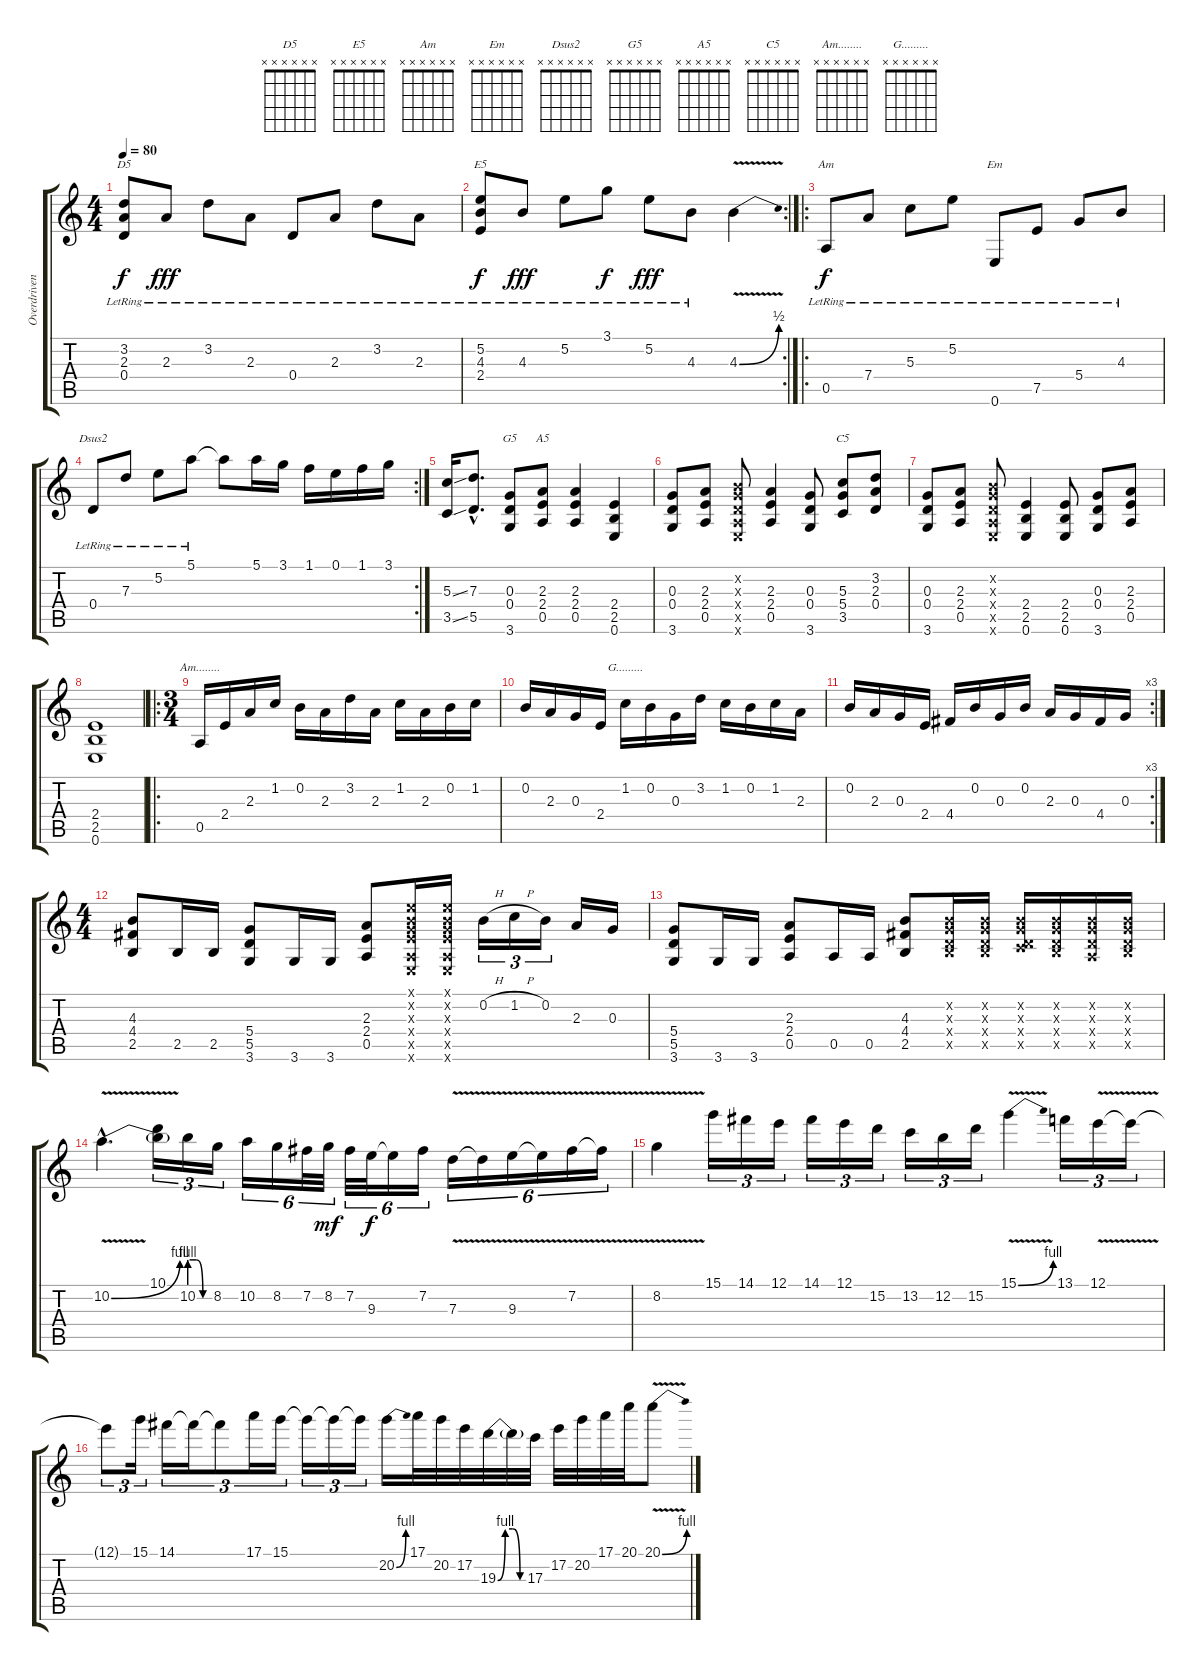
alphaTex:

\track ("Overdriven Guitar" "Overdriven") {instrument overdrivenguitar}
\staff {score tabs}
\tuning (E4 B3 G3 D3 A2 E2) {hide}
\chord ("D5" x x x x x x)
\chord ("E5" x x x x x x)
\chord ("Am" x x x x x x)
\chord ("Em" x x x x x x)
\chord ("Dsus2" x x x x x x)
\chord ("G5" x x x x x x)
\chord ("A5" x x x x x x)
\chord ("C5" x x x x x x)
\chord ("Am........" x x x x x x)
\chord ("G........." x x x x x x)
\ts (4 4)
\tempo 80
\clef g2
\ks c
(3.2{lr} 2.3{lr} 0.4{lr}).8{ch "D5" dy f} 2.3{lr}.8{dy fff} 3.2{lr}.8 2.3{lr}.8 0.4{lr}.8 2.3{lr}.8 3.2{lr}.8 2.3{lr}.8 |
\rc 2
(5.2{lr} 4.3{lr} 2.4{lr}).8{ch "E5" dy f} 4.3{lr}.8{dy fff} 5.2{lr}.8 3.1{lr}.8{dy f} 5.2{lr}.8{dy fff} 4.3{lr}.8 4.3{be (bend 0 0 60 2) v}.4 |
\ro
0.5{lr}.8{ch "Am" dy f} 7.4{lr}.8 5.3{lr}.8 5.2{lr}.8 0.6{lr}.8{ch "Em"} 7.5{lr}.8 5.4{lr}.8 4.3{lr}.8 |
\rc 2
0.4{lr}.8{ch "Dsus2"} 7.3{lr}.8 5.2{lr}.8 5.1{lr}.8 5.1{t}.8 5.1.16 3.1.16 1.1.16 0.1.16 1.1.16 3.1.16 |
(5.3{ss} 3.5{ss}).16 (7.3{hac} 5.5{hac}).8{d} (0.3 0.4 3.6).8{ch "G5"} (2.3 2.4 0.5).8{ch "A5"} (2.3 2.4 0.5).4 (2.4 2.5 0.6).4 |
(0.3 0.4 3.6).8 (2.3 2.4 0.5).8 (0.2{x} 0.3{x} 0.4{x} 0.5{x} 0.6{x}).8 (2.3 2.4 0.5).4 (0.3 0.4 3.6).8 (5.3 5.4 3.5).8{ch "C5"} (3.2 2.3 0.4).8 |
(0.3 0.4 3.6).8 (2.3 2.4 0.5).8 (0.2{x} 0.3{x} 0.4{x} 0.5{x} 0.6{x}).8 (2.4 2.5 0.6).4 (2.4 2.5 0.6).8 (0.3 0.4 3.6).8 (2.3 2.4 0.5).8 |
(2.4 2.5 0.6).1 |
\ro
\ts (3 4)
0.5.16{ch "Am........"} 2.4.16 2.3.16 1.2.16 0.2.16 2.3.16 3.2.16 2.3.16 1.2.16 2.3.16 0.2.16 1.2.16 |
0.2.16 2.3.16 0.3.16 2.4.16 1.2.16{ch "G........."} 0.2.16 0.3.16 3.2.16 1.2.16 0.2.16 1.2.16 2.3.16 |
\rc 3
0.2.16 2.3.16 0.3.16 2.4.16 4.4.16 0.2.16 0.3.16 0.2.16 2.3.16 0.3.16 4.4.16 0.3.16 |
\ts (4 4)
(4.3 4.4 2.5).8 2.5.16 2.5.16 (5.4 5.5 3.6).8 3.6.16 3.6.16 (2.3 2.4 0.5).8 (0.1{x} 0.2{x} 0.3{x} 2.4{x} 0.5{x} 0.6{x}).16 (0.1{x} 0.2{x} 0.3{x} 2.4{x} 0.5{x} 0.6{x}).16 0.2{h}.16{tu (3 2)} 1.2{h}.16{tu (3 2)} 0.2.16{tu (3 2)} 2.3.16 0.3.16 |
(5.4 5.5 3.6).8 3.6.16 3.6.16 (2.3 2.4 0.5).8 0.5.16 0.5.16 (4.3 4.4 2.5).8 (0.2{x} 0.3{x} 0.4{x} 2.5{x}).16 (0.2{x} 0.3{x} 0.4{x} 2.5{x}).16 (0.2{x} 0.3{x} 0.4{x} 3.5{x}).16 (0.2{x} 0.3{x} 0.4{x} 2.5{x}).16 (0.2{x} 0.3{x} 0.4{x} 0.5{x}).16 (0.2{x} 0.3{x} 0.4{x} 2.5{x}).16 |
10.2{be (bend 0 0 60 4) v hac}.4{d balance 16} (10.1 10.2{t}).16{tu (3 2)} 10.2{be (custom 0 4 20 4 40 0 60 0)}.16{tu (3 2)} 8.2.16{tu (3 2)} 10.2.16{tu (6 4)} 8.2.16{tu (6 4)} 7.2.32{tu (6 4)} 8.2.32{tu (6 4) dy mf} 7.2.32{tu (6 4)} 9.3.32{tu (6 4) dy f} 9.3{t}.16{tu (6 4)} 7.2.16{tu (6 4)} 7.3{v}.16{tu (6 4)} 7.3{t}.16{tu (6 4)} 9.3{v}.16{tu (6 4)} 9.3{t}.16{tu (6 4)} 7.2{v}.16{tu (6 4)} 7.2{t}.16{tu (6 4)} |
8.2{v}.4 15.1.16{tu (3 2)} 14.1.16{tu (3 2)} 12.1.16{tu (3 2)} 14.1.16{tu (3 2)} 12.1.16{tu (3 2)} 15.2.16{tu (3 2)} 13.2.16{tu (3 2)} 12.2.16{tu (3 2)} 15.2.16{tu (3 2)} 15.1{be (bend 0 0 60 4) v}.4 13.1.16{tu (3 2)} 12.1{v}.16{tu (3 2)} 12.1{t}.16{tu (3 2)} |
12.1{t}.8{tu (3 2)} 15.1.16{tu (3 2)} 14.1.16{tu (3 2)} 14.1{t}.16{tu (3 2)} 14.1{t}.8{tu (3 2)} 17.1.16{tu (3 2)} 15.1.16{tu (3 2)} 15.1{t}.16{tu (3 2)} 15.1{t}.16{tu (3 2)} 15.1{t}.16{tu (3 2)} 20.2{be (bend 0 0 60 4)}.16 17.1.32 20.2.32 17.2.32 19.3{be (custom 0 0 15 4 30 4 45 0 60 0)}.32 19.3{t}.32 17.3.32 17.2.32 20.2.32 17.1.32 20.1.32 20.1{be (bend 0 0 60 4) v}.8
